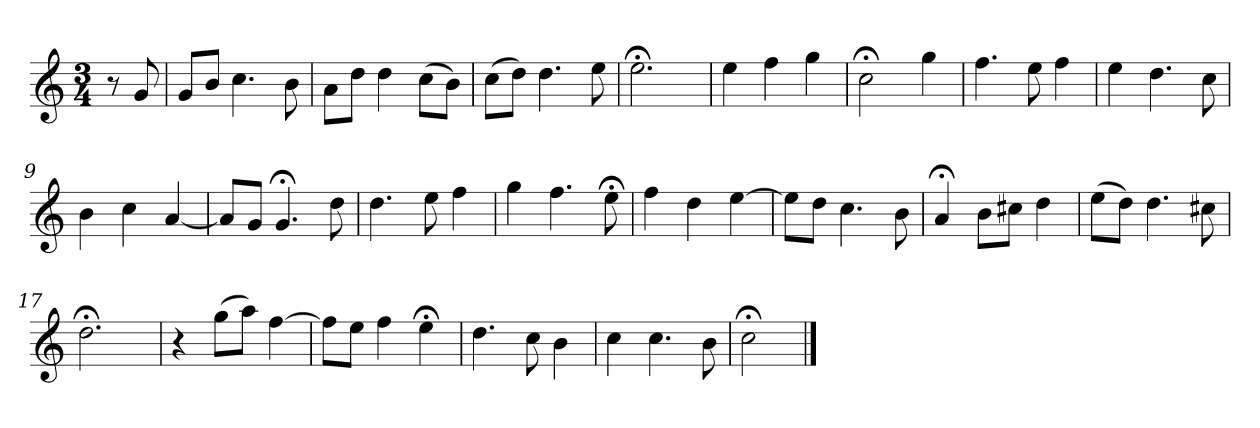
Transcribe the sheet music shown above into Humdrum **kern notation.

**kern
*part1
*staff1
*k[]
*C:
*M3/4
*MM120
=
8r
8g
=1
8gL
8bJ
4.cc
8b
=2
8aL
8ddJ
4dd
(8ccL
8bJ)
=3
(8ccL
8ddJ)
4.dd
8ee
=4
2.ee;<
=5
4ee
4ff
4gg
=6
2cc;<
4gg
=7
4.ff
8ee
4ff
=8
4ee
4.dd
8cc
=9
4b
4cc
[4a
=10
8aL]
8gJ
4.g;<
8dd
=11
4.dd
8ee
4ff
=12
4gg
4.ff
8ee;<
=13
4ff
4dd
[4ee
=14
8eeL]
8ddJ
4.cc
8b
=15
4a;<
8bL
8cc#XJ
4dd
=16
(8eeL
8ddJ)
4.dd
8cc#X
=17
2.dd;<
=18
4r
(8ggL
8aaJ)
[4ff
=19
8ffL]
8eeJ
4ff
4ee;<
=20
4.dd
8cc
4b
=21
4cc
4.cc
8b
=22
2cc;<
==
*-
